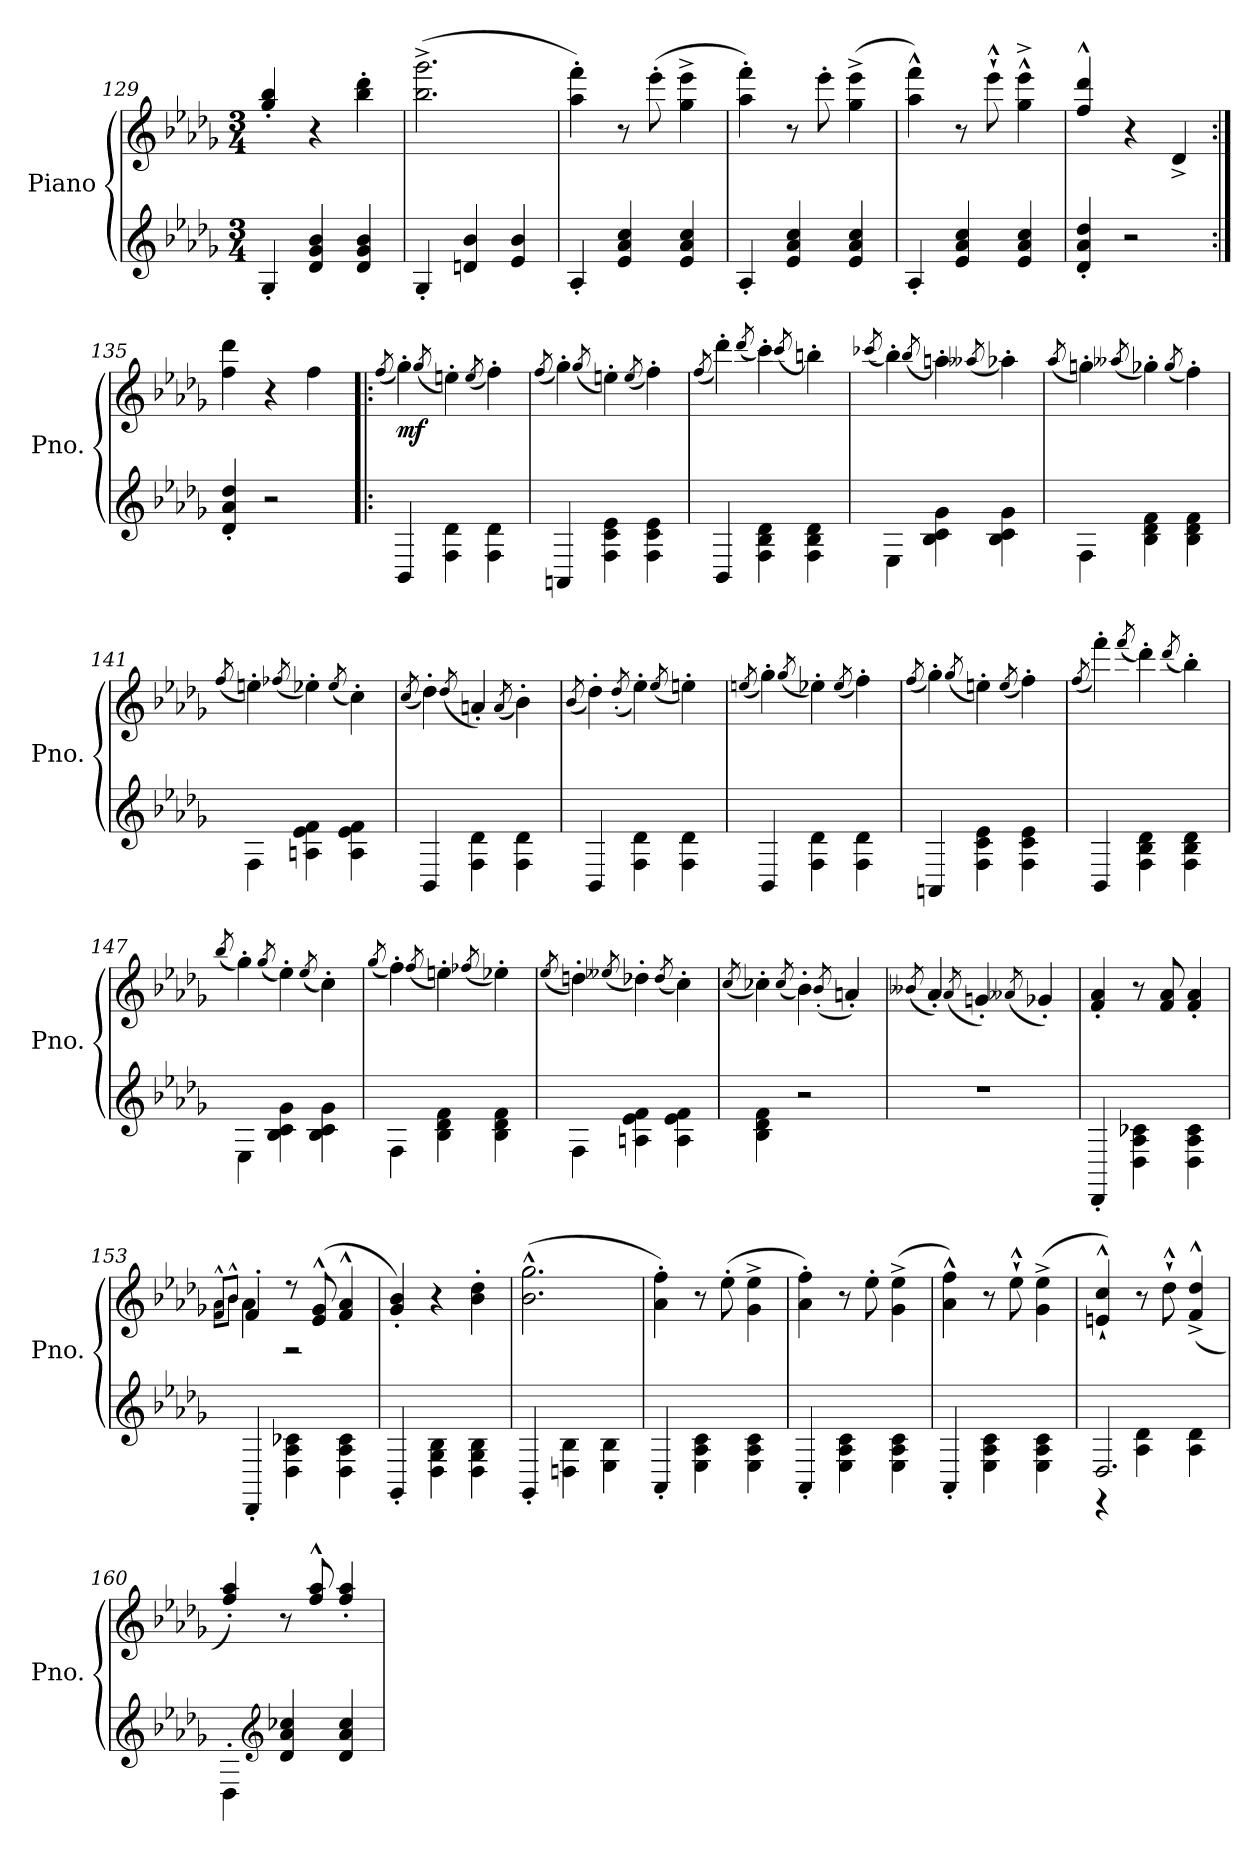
**kern	**kern	**dynam
*part1	*part1	*part1
*staff2	*staff1	*staff1/2
*I"Piano	*	*
*I'Pno.	*	*
*clefG2	*clefG2	*
*k[b-e-a-d-g-]	*k[b-e-a-d-g-]	*
*M3/4	*M3/4	*
=129	=129	=129
4G-'/	4gg-/' 4bb-/'	.
4d-/ 4g-/ 4b-/	4r	.
4d-/ 4g-/ 4b-/	4bb-\' 4ddd-\'	.
!!LO:LB:g=z
=130	=130	=130
4G-'/	(>2.bb-\^ 2.ggg-\^	.
4dn/ 4b-/	.	.
4e-/ 4b-/	.	.
=131	=131	=131
4A-'/	4aa-\' 4fff\')	.
4e-/ 4a-/ 4cc/	8r	.
.	(>8eee-'\	.
4e-/ 4a-/ 4cc/	4gg-\^ 4eee-\^	.
=132	=132	=132
4A-'/	4aa-\' 4fff\')	.
4e-/ 4a-/ 4cc/	8r	.
.	8eee-'\	.
4e-/ 4a-/ 4cc/	(>4gg-\^ 4eee-\^	.
=133	=133	=133
4A-'/	4aa-\^^ 4fff\^^)	.
4e-/ 4a-/ 4cc/	8r	.
.	8eee-`^^\	.
4e-/ 4a-/ 4cc/	4gg-\^^^ 4eee-\^^^	.
=134	=134	=134
4d-/' 4a-/' 4dd-/'	4ff/^^ 4ddd-/^^	.
2r	4r	.
.	4d-^/	.
=135:|!	=135:|!	=135:|!
4d-/' 4a-/' 4dd-/'	4ff\ 4ddd-\	.
2r	4r	.
*	*MM196	*
.	4ff\	.
=136!|:	=136!|:	=136!|:
.	(<8qff/	.
!	!	!LO:DY:b
4BB-/	4gg-'\)	mf
.	(<8qgg-/	.
4F\ 4d-\	4een'\)	.
.	(<8qee/	.
4F\ 4d-\	4ff'\)	.
=137	=137	=137
.	(<8qff/	.
4AAn/	4gg-'\)	.
.	(<8qgg-/	.
4F\ 4c\ 4e-\	4een'\)	.
.	(<8qee/	.
4F\ 4c\ 4e-\	4ff'\)	.
!!LO:LB:g=z
=138	=138	=138
.	(<8qff/	.
4BB-/	4ddd-'\)	.
.	(<8qddd-/	.
4F\ 4B-\ 4d-\	4ccc'\)	.
.	(<8qccc/	.
4F\ 4B-\ 4d-\	4bbn'\)	.
=139	=139	=139
.	(<8qccc-X/	.
4E-\	4bb-'\)	.
.	(<8qbb-/	.
4B-\ 4c\ 4g-\	4aan'\)	.
.	(<8qaa--X/	.
4B-\ 4c\ 4g-\	4aa-X'\)	.
=140	=140	=140
.	(<8qaa-/	.
4F\	4ggn'\)	.
.	(<8qaa--X/	.
4B-\ 4d-\ 4f\	4gg-X'\)	.
.	(<8qgg-/	.
4B-\ 4d-\ 4f\	4ff'\)	.
=141	=141	=141
.	(<8qff/	.
4F\	4een'\)	.
.	(<8qff-X/	.
4An\ 4e-\ 4f\	4ee-X'\)	.
.	(<8qee-/	.
4A\ 4e-\ 4f\	4cc'\)	.
=142	=142	=142
.	(<8qcc/	.
4BB-/	4dd-'\)	.
.	(<8qdd-/	.
4F\ 4d-\	4an'/)	.
.	(<8qa/	.
4F\ 4d-\	4b-'\)	.
!!LO:LB:g=z
=143	=143	=143
.	(<8qb-/	.
4BB-/	4dd-'\)	.
.	(<8qdd-'/	.
4F\ 4d-\	4ee-'\)	.
.	(<8qee-/	.
4F\ 4d-\	4een'\)	.
=144	=144	=144
.	(<8qeen/	.
4BB-/	4gg-'\)	.
.	(<8qgg-/	.
4F\ 4d-\	4ee-X'\)	.
.	(<8qee-/	.
4F\ 4d-\	4ff'\)	.
=145	=145	=145
.	(<8qff/	.
4AAn/	4gg-'\)	.
.	(<8qgg-/	.
4F\ 4c\ 4e-\	4een'\)	.
.	(<8qee/	.
4F\ 4c\ 4e-\	4ff'\)	.
=146	=146	=146
.	(<8qff/	.
4BB-/	4fff'\)	.
.	(<8qfff/	.
4F\ 4B-\ 4d-\	4ddd-'\)	.
.	(<8qddd-/	.
4F\ 4B-\ 4d-\	4bb-'\)	.
=147	=147	=147
.	(<8qbb-/	.
4E-\	4gg-'\)	.
.	(<8qgg-/	.
4B-\ 4c\ 4g-\	4ee-'\)	.
.	(<8qee-/	.
4B-\ 4c\ 4g-\	4cc'\)	.
=148	=148	=148
.	(<8qgg-/	.
4F\	4ff'\)	.
.	(<8qff/	.
4B-\ 4d-\ 4f\	4een'\)	.
.	(<8qff-X/	.
4B-\ 4d-\ 4f\	4ee-X'\)	.
!!LO:PB:g=z
=149	=149	=149
.	(<8qee-/	.
4F\	4ddn'\)	.
.	(<8qee--X/	.
4An\ 4e-\ 4f\	4dd-X'\)	.
.	(<8qdd-/	.
4A\ 4e-\ 4f\	4cc'\)	.
=150	=150	=150
.	(<8qcc/	.
4B-\ 4d-\ 4f\	4cc-X'\)	.
.	(<8qcc-/	.
2r	4b-'\)	.
.	(<8qb-'/	.
.	4an'/)	.
=151	=151	=151
.	(<8qb--X/	.
2.r	4a-'/)	.
.	(<8qa-/	.
.	4gn'/)	.
.	(<8qa--X/	.
.	4g-X'/)	.
=152	=152	=152
4DD-'/	4f/' 4a-/'	.
4D-\ 4A-\ 4c-X\	8r	.
.	8f/ 8a-/	.
4D-\ 4A-\ 4c-\	4f/' 4a-/'	.
=153	=153	=153
*	*^	*
.	8qf^^/L	8qa-\L	.
.	8qb-^^/J	8qb-\J	.
4DD-'/	4f'/	4a-\	.
4D-\ 4A-\ 4c-X\	8r	2r	.
.	(>8e-/^^ 8g-/^^	.	.
4D-\ 4A-\ 4c-\	4f/^^ 4a-/^^	.	.
*	*v	*v	*
=154	=154	=154
4GG-'/	4g-/' 4b-/')	.
4D-\ 4G-\ 4B-\	4r	.
4D-\ 4G-\ 4B-\	4b-\' 4dd-\'	.
!!LO:LB:g=z
=155	=155	=155
4GG-'/	(>2.b-\^^ 2.gg-\^^	.
4Dn\ 4B-\	.	.
4E-\ 4B-\	.	.
=156	=156	=156
4AA-'/	4a-\' 4ff\')	.
4E-\ 4A-\ 4c\	8r	.
.	(>8ee-'\	.
4E-\ 4A-\ 4c\	4g-\^ 4ee-\^	.
=157	=157	=157
4AA-'/	4a-\' 4ff\')	.
4E-\ 4A-\ 4c\	8r	.
.	8ee-'\	.
4E-\ 4A-\ 4c\	(>4g-\^ 4ee-\^	.
=158	=158	=158
4AA-'/	4a-\^^ 4ff\^^)	.
4E-\ 4A-\ 4c\	8r	.
.	8ee-`^^\	.
4E-\ 4A-\ 4c\	(>4g-\^ 4ee-\^	.
=159	=159	=159
*^	*	*
2.D-/	4r	4en/`^^ 4cc/`^^)	.
.	4A-\ 4d-\	8r	.
.	.	8dd-`^^\	.
.	4A-\ 4d-\	(<4f/^^^ 4dd-/^^^	.
*v	*v	*	*
=160	=160	=160
4D-'\	4ff/' 4aa-/')	.
*clefG2	*	*
4d-/ 4a-/ 4cc-X/	8r	.
.	8ff/^^ 8aa-/^^	.
4d-/ 4a-/ 4cc-/	4ff/' 4aa-/'	.
=	=	=
*-	*-	*-
